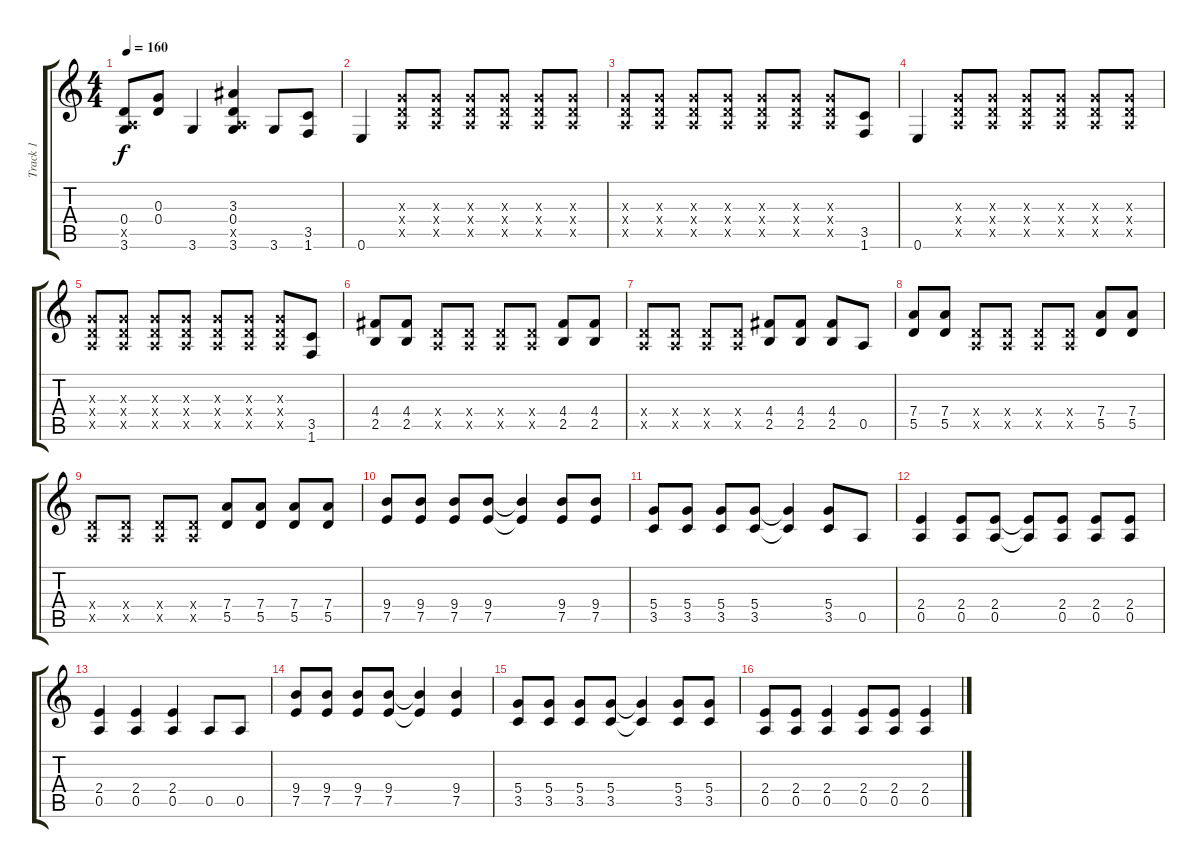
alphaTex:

\track ("Track 1" "Track 1") {instrument overdrivenguitar}
\staff {score tabs}
\tuning (E4 B3 G3 D3 A2 E2) {hide}
\ts (4 4)
\tempo 160
\clef g2
\ks c
(0.4 0.5{x} 3.6).8{dy f} (0.3 0.4).8 3.6.4 (3.3 0.4 0.5{x} 3.6).4 3.6.8 (3.5 1.6).8 |
0.6.4 (0.3{x} 0.4{x} 0.5{x}).8 (0.3{x} 0.4{x} 0.5{x}).8 (0.3{x} 0.4{x} 0.5{x}).8 (0.3{x} 0.4{x} 0.5{x}).8 (0.3{x} 0.4{x} 0.5{x}).8 (0.3{x} 0.4{x} 0.5{x}).8 |
(0.3{x} 0.4{x} 0.5{x}).8 (0.3{x} 0.4{x} 0.5{x}).8 (0.3{x} 0.4{x} 0.5{x}).8 (0.3{x} 0.4{x} 0.5{x}).8 (0.3{x} 0.4{x} 0.5{x}).8 (0.3{x} 0.4{x} 0.5{x}).8 (0.3{x} 0.4{x} 0.5{x}).8 (3.5 1.6).8 |
0.6.4 (0.3{x} 0.4{x} 0.5{x}).8 (0.3{x} 0.4{x} 0.5{x}).8 (0.3{x} 0.4{x} 0.5{x}).8 (0.3{x} 0.4{x} 0.5{x}).8 (0.3{x} 0.4{x} 0.5{x}).8 (0.3{x} 0.4{x} 0.5{x}).8 |
(0.3{x} 0.4{x} 0.5{x}).8 (0.3{x} 0.4{x} 0.5{x}).8 (0.3{x} 0.4{x} 0.5{x}).8 (0.3{x} 0.4{x} 0.5{x}).8 (0.3{x} 0.4{x} 0.5{x}).8 (0.3{x} 0.4{x} 0.5{x}).8 (0.3{x} 0.4{x} 0.5{x}).8 (3.5 1.6).8 |
(4.4 2.5).8 (4.4 2.5).8 (0.4{x} 0.5{x}).8 (0.4{x} 0.5{x}).8 (0.4{x} 0.5{x}).8 (0.4{x} 0.5{x}).8 (4.4 2.5).8 (4.4 2.5).8 |
(0.4{x} 0.5{x}).8 (0.4{x} 0.5{x}).8 (0.4{x} 0.5{x}).8 (0.4{x} 0.5{x}).8 (4.4 2.5).8 (4.4 2.5).8 (4.4 2.5).8 0.5.8 |
(7.4 5.5).8 (7.4 5.5).8 (0.4{x} 0.5{x}).8 (0.4{x} 0.5{x}).8 (0.4{x} 0.5{x}).8 (0.4{x} 0.5{x}).8 (7.4 5.5).8 (7.4 5.5).8 |
(0.4{x} 0.5{x}).8 (0.4{x} 0.5{x}).8 (0.4{x} 0.5{x}).8 (0.4{x} 0.5{x}).8 (7.4 5.5).8 (7.4 5.5).8 (7.4 5.5).8 (7.4 5.5).8 |
(9.4 7.5).8 (9.4 7.5).8 (9.4 7.5).8 (9.4 7.5).8 (9.4{t} 7.5{t}).4 (9.4 7.5).8 (9.4 7.5).8 |
(5.4 3.5).8 (5.4 3.5).8 (5.4 3.5).8 (5.4 3.5).8 (5.4{t} 3.5{t}).4 (5.4 3.5).8 0.5.8 |
(2.4 0.5).4 (2.4 0.5).8 (2.4 0.5).8 (2.4{t} 0.5{t}).8 (2.4 0.5).8 (2.4 0.5).8 (2.4 0.5).8 |
(2.4 0.5).4 (2.4 0.5).4 (2.4 0.5).4 0.5.8 0.5.8 |
(9.4 7.5).8 (9.4 7.5).8 (9.4 7.5).8 (9.4 7.5).8 (9.4{t} 7.5{t}).4 (9.4 7.5).4 |
(5.4 3.5).8 (5.4 3.5).8 (5.4 3.5).8 (5.4 3.5).8 (5.4{t} 3.5{t}).4 (5.4 3.5).8 (5.4 3.5).8 |
(2.4 0.5).8 (2.4 0.5).8 (2.4 0.5).4 (2.4 0.5).8 (2.4 0.5).8 (2.4 0.5).4
